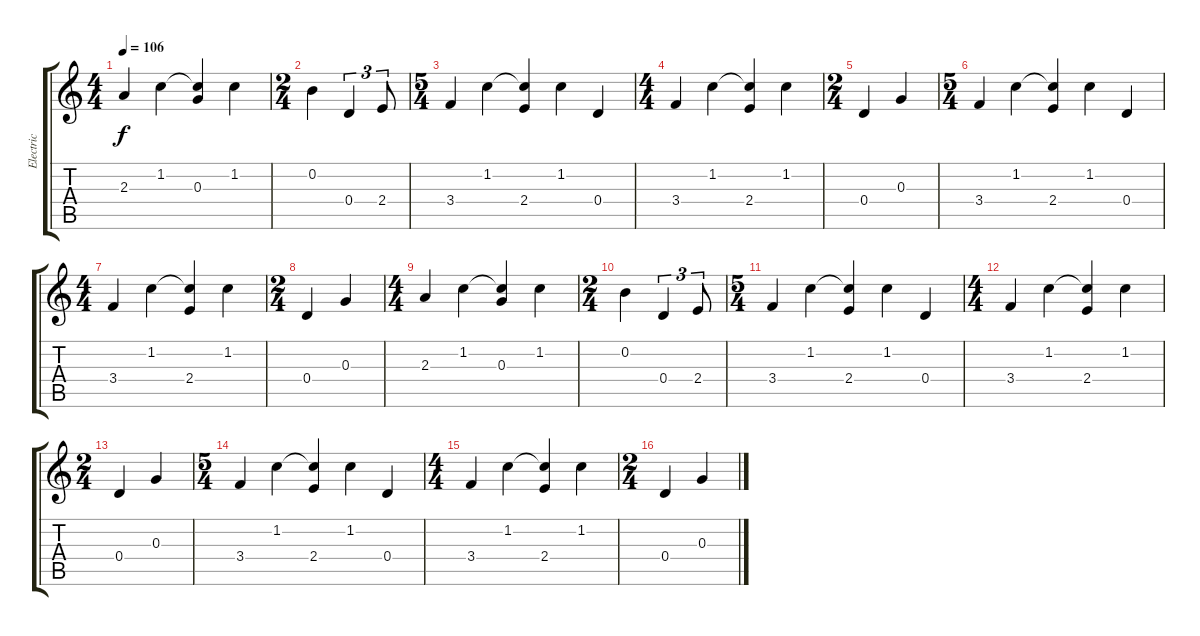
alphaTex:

\track ("Electric" "Electric") {instrument overdrivenguitar}
\staff {score tabs}
\tuning (E4 B3 G3 D3 A2 E2) {hide}
\ts (4 4)
\tempo 106
\clef g2
\ks c
2.3.4{dy f} 1.2.4 (1.2{t} 0.3).4 1.2.4 |
\ts (2 4)
0.2.4 0.4.4{tu (3 2)} 2.4.8{tu (3 2)} |
\ts (5 4)
3.4.4{volume 7} 1.2.4 (1.2{t} 2.4).4 1.2.4 0.4.4 |
\ts (4 4)
3.4.4 1.2.4 (1.2{t} 2.4).4 1.2.4 |
\ts (2 4)
0.4.4 0.3.4 |
\ts (5 4)
3.4.4 1.2.4 (1.2{t} 2.4).4 1.2.4 0.4.4 |
\ts (4 4)
3.4.4 1.2.4 (1.2{t} 2.4).4 1.2.4 |
\ts (2 4)
0.4.4 0.3.4 |
\ts (4 4)
2.3.4 1.2.4 (1.2{t} 0.3).4 1.2.4 |
\ts (2 4)
0.2.4 0.4.4{tu (3 2)} 2.4.8{tu (3 2)} |
\ts (5 4)
3.4.4{volume 7} 1.2.4 (1.2{t} 2.4).4 1.2.4 0.4.4 |
\ts (4 4)
3.4.4 1.2.4 (1.2{t} 2.4).4 1.2.4 |
\ts (2 4)
0.4.4 0.3.4 |
\ts (5 4)
3.4.4 1.2.4 (1.2{t} 2.4).4 1.2.4 0.4.4 |
\ts (4 4)
3.4.4 1.2.4 (1.2{t} 2.4).4 1.2.4 |
\ts (2 4)
0.4.4 0.3.4
